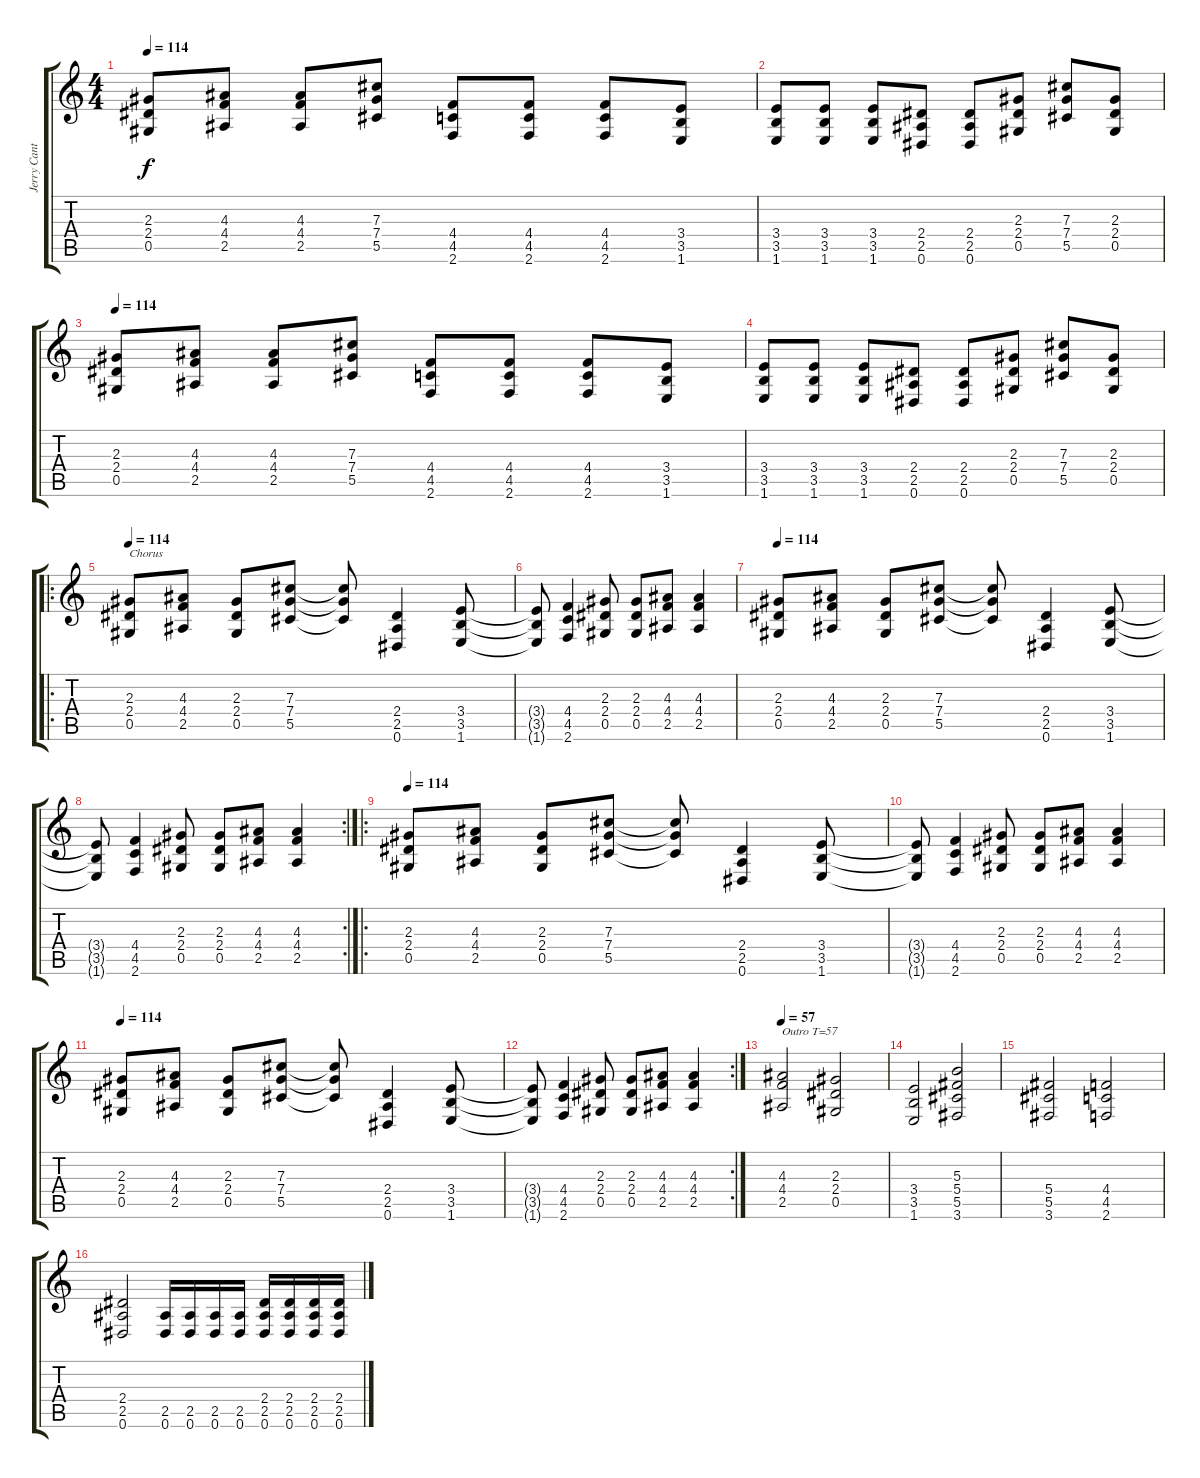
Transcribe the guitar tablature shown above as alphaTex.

\track ("Jerry Cantrell(Distorted)" "Jerry Cant") {instrument overdrivenguitar}
\staff {score tabs}
\tuning (Eb4 Bb3 Gb3 Db3 Ab2 Eb2) {hide}
\ts (4 4)
\tempo 114
\clef g2
\ks c
(2.3 2.4 0.5).8{dy f} (4.3 4.4 2.5).8 (4.3 4.4 2.5).8 (7.3 7.4 5.5).8 (4.4 4.5 2.6).8 (4.4 4.5 2.6).8 (4.4 4.5 2.6).8 (3.4 3.5 1.6).8 |
(3.4 3.5 1.6).8 (3.4 3.5 1.6).8 (3.4 3.5 1.6).8 (2.4 2.5 0.6).8 (2.4 2.5 0.6).8 (2.3 2.4 0.5).8 (7.3 7.4 5.5).8 (2.3 2.4 0.5).8 |
\tempo 114
(2.3 2.4 0.5).8 (4.3 4.4 2.5).8 (4.3 4.4 2.5).8 (7.3 7.4 5.5).8 (4.4 4.5 2.6).8 (4.4 4.5 2.6).8 (4.4 4.5 2.6).8 (3.4 3.5 1.6).8 |
(3.4 3.5 1.6).8 (3.4 3.5 1.6).8 (3.4 3.5 1.6).8 (2.4 2.5 0.6).8 (2.4 2.5 0.6).8 (2.3 2.4 0.5).8 (7.3 7.4 5.5).8 (2.3 2.4 0.5).8 |
\ro
\tempo 114
(2.3 2.4 0.5).8{txt "Chorus"} (4.3 4.4 2.5).8 (2.3 2.4 0.5).8 (7.3 7.4 5.5).8 (7.3{t} 7.4{t} 5.5{t}).8 (2.4 2.5 0.6).4 (3.4 3.5 1.6).8 |
(3.4{t} 3.5{t} 1.6{t}).8 (4.4 4.5 2.6).4 (2.3 2.4 0.5).8 (2.3 2.4 0.5).8 (4.3 4.4 2.5).8 (4.3 4.4 2.5).4 |
\tempo 114
(2.3 2.4 0.5).8 (4.3 4.4 2.5).8 (2.3 2.4 0.5).8 (7.3 7.4 5.5).8 (7.3{t} 7.4{t} 5.5{t}).8 (2.4 2.5 0.6).4 (3.4 3.5 1.6).8 |
\rc 2
(3.4{t} 3.5{t} 1.6{t}).8 (4.4 4.5 2.6).4 (2.3 2.4 0.5).8 (2.3 2.4 0.5).8 (4.3 4.4 2.5).8 (4.3 4.4 2.5).4 |
\ro
\tempo 114
(2.3 2.4 0.5).8 (4.3 4.4 2.5).8 (2.3 2.4 0.5).8 (7.3 7.4 5.5).8 (7.3{t} 7.4{t} 5.5{t}).8 (2.4 2.5 0.6).4 (3.4 3.5 1.6).8 |
(3.4{t} 3.5{t} 1.6{t}).8 (4.4 4.5 2.6).4 (2.3 2.4 0.5).8 (2.3 2.4 0.5).8 (4.3 4.4 2.5).8 (4.3 4.4 2.5).4 |
\tempo 114
(2.3 2.4 0.5).8 (4.3 4.4 2.5).8 (2.3 2.4 0.5).8 (7.3 7.4 5.5).8 (7.3{t} 7.4{t} 5.5{t}).8 (2.4 2.5 0.6).4 (3.4 3.5 1.6).8 |
\rc 2
(3.4{t} 3.5{t} 1.6{t}).8 (4.4 4.5 2.6).4 (2.3 2.4 0.5).8 (2.3 2.4 0.5).8 (4.3 4.4 2.5).8 (4.3 4.4 2.5).4 |
\tempo 57
(4.3 4.4 2.5).2{txt "Outro T=57"} (2.3 2.4 0.5).2 |
(3.4 3.5 1.6).2 (5.3 5.4 5.5 3.6).2 |
(5.4 5.5 3.6).2 (4.4 4.5 2.6).2 |
(2.4 2.5 0.6).2 (2.5 0.6).16 (2.5 0.6).16 (2.5 0.6).16 (2.5 0.6).16 (2.4 2.5 0.6).16 (2.4 2.5 0.6).16 (2.4 2.5 0.6).16 (2.4 2.5 0.6).16
